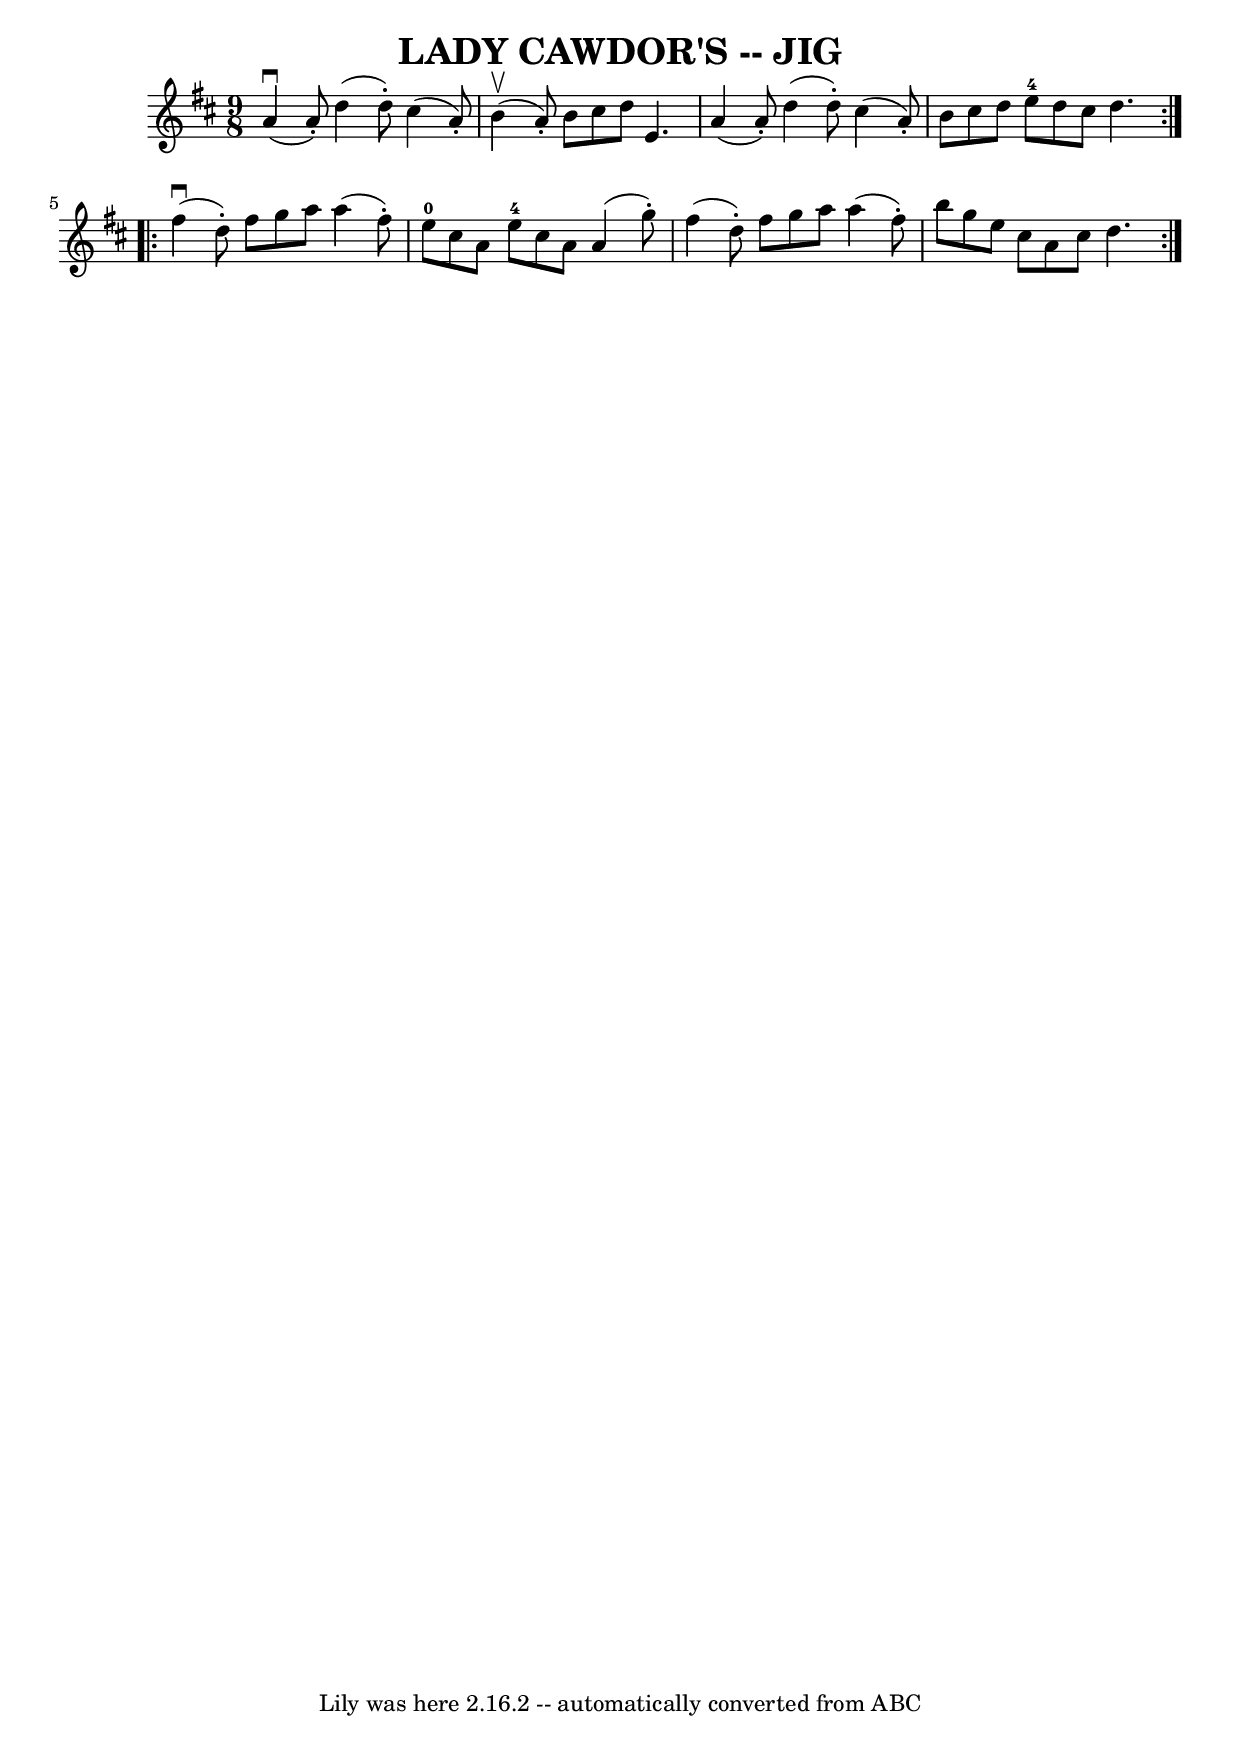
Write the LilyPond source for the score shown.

\version "2.16.2"
\include "Mammoth.ily"
\header {
  %% book = "Ryan's Mammoth Collection of Fiddle Tunes"
  crossRefNumber = "1"
  footnotes = ""
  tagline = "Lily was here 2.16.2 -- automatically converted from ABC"
  title = "LADY CAWDOR'S -- JIG"

}
voicedefault =  {



  \repeat volta 2 {

    \time 9/8 
    \key d \major
    a'4 (^\downbow a'8-.) d''4 (d''8-.)        cis''4 (a'8-.)    |
    b'4 (^\upbow a'8-.) b'8 cis''8         d''8 e'4.         |
    a'4 (a'8-.) d''4 (d''8-.) cis''4 (a'8-.)   |
    b'8 cis''8 d''8 e''8-4 d''8    
    cis''8 d''4.    
  }     
  \repeat volta 2 {
    fis''4 (^\downbow d''8-.)        fis''8 g''8 a''8 a''4 (fis''8-.)    |
    e''8-0        cis''8 a'8 e''8-4 cis''8 a'8 a'4 (g''8-.)         |
    fis''4 (d''8-.) fis''8 g''8 a''8 a''4 (fis''8-.)   |
    b''8 g''8 e''8 cis''8 a'8 cis''8 d''4.    
  }   

}

\score{
  <<

    \context Staff="default"
    {
      \voicedefault 
      
    }

  >>
  \layout {
    
  }
  \midi {
  }

}
